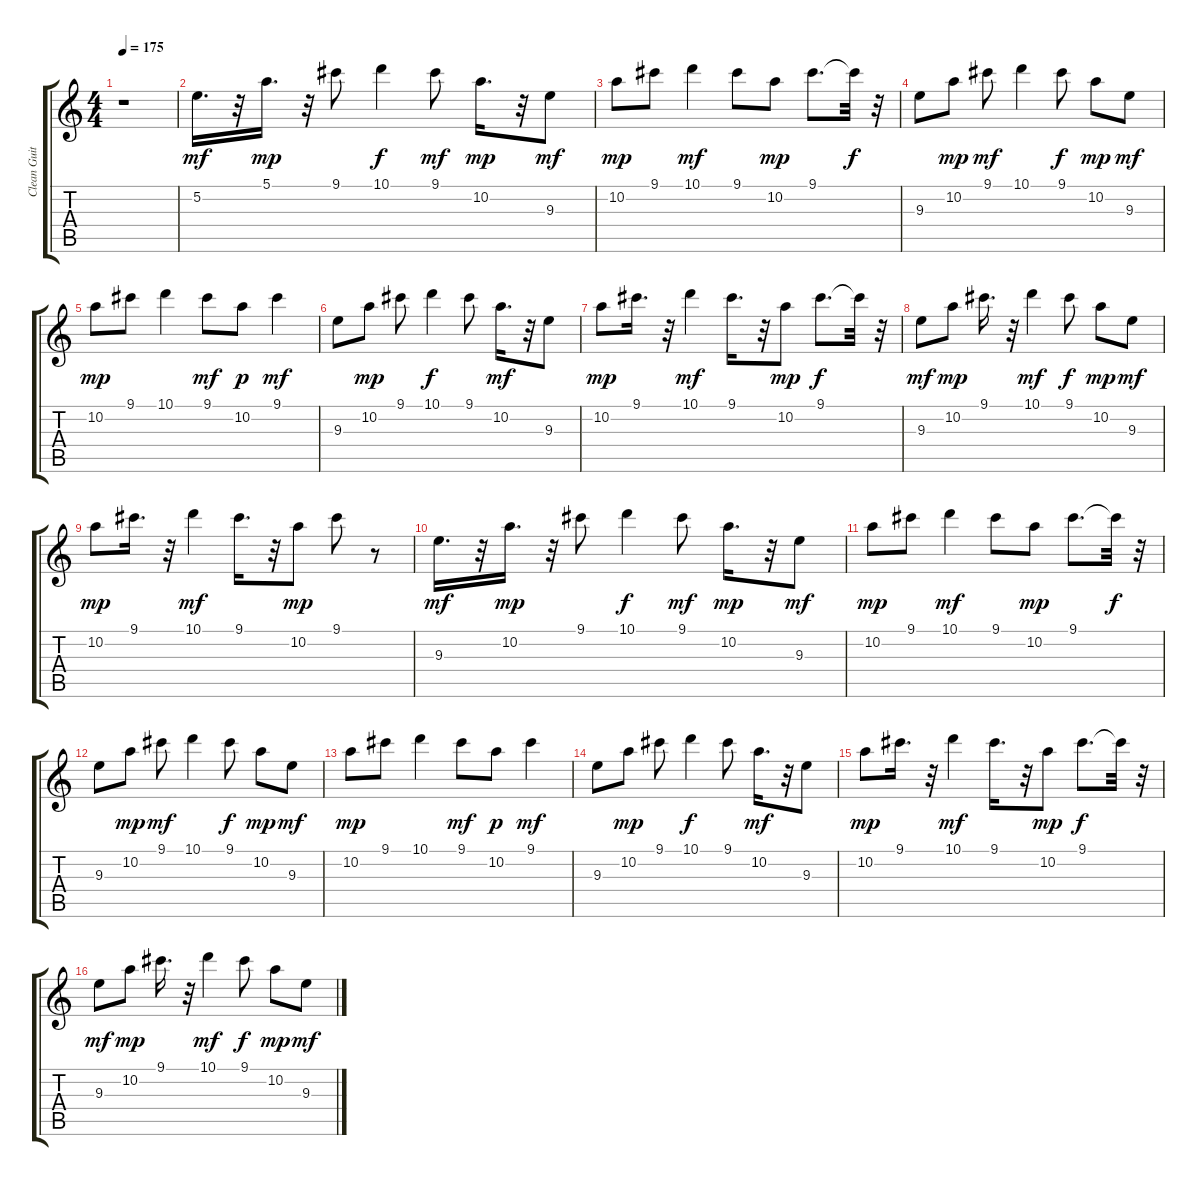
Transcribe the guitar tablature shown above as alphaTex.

\track ("Clean Guitar" "Clean Guit") {instrument electricguitarclean}
\staff {score tabs}
\tuning (E4 B3 G3 D3 A2 E2) {hide}
\ts (4 4)
\tempo 175
\clef g2
\ks c
r.1{dy mf} |
5.2.16{d} r.32 5.1.16{d dy mp} r.32 9.1.8 10.1.4{dy f} 9.1.8{dy mf} 10.2.16{d dy mp} r.32 9.3.8{dy mf} |
10.2.8{dy mp} 9.1.8 10.1.4{dy mf} 9.1.8 10.2.8{dy mp} 9.1.8{d} 9.1{t}.32{dy f} r.32 |
9.3.8 10.2.8{dy mp} 9.1.8{dy mf} 10.1.4 9.1.8{dy f} 10.2.8{dy mp} 9.3.8{dy mf} |
10.2.8{dy mp} 9.1.8 10.1.4 9.1.8{dy mf} 10.2.8{dy p} 9.1.4{dy mf} |
9.3.8 10.2.8{dy mp} 9.1.8 10.1.4{dy f} 9.1.8 10.2.16{d dy mf} r.32 9.3.8 |
10.2.8{dy mp} 9.1.16{d} r.32 10.1.4{dy mf} 9.1.16{d} r.32 10.2.8{dy mp} 9.1.8{d dy f} 9.1{t}.32 r.32 |
9.3.8{dy mf} 10.2.8{dy mp} 9.1.16{d} r.32 10.1.4{dy mf} 9.1.8{dy f} 10.2.8{dy mp} 9.3.8{dy mf} |
10.2.8{dy mp} 9.1.16{d} r.32 10.1.4{dy mf} 9.1.16{d} r.32 10.2.8{dy mp} 9.1.8 r.8 |
9.3.16{d dy mf} r.32 10.2.16{d dy mp} r.32 9.1.8 10.1.4{dy f} 9.1.8{dy mf} 10.2.16{d dy mp} r.32 9.3.8{dy mf} |
10.2.8{dy mp} 9.1.8 10.1.4{dy mf} 9.1.8 10.2.8{dy mp} 9.1.8{d} 9.1{t}.32{dy f} r.32 |
9.3.8 10.2.8{dy mp} 9.1.8{dy mf} 10.1.4 9.1.8{dy f} 10.2.8{dy mp} 9.3.8{dy mf} |
10.2.8{dy mp} 9.1.8 10.1.4 9.1.8{dy mf} 10.2.8{dy p} 9.1.4{dy mf} |
9.3.8 10.2.8{dy mp} 9.1.8 10.1.4{dy f} 9.1.8 10.2.16{d dy mf} r.32 9.3.8 |
10.2.8{dy mp} 9.1.16{d} r.32 10.1.4{dy mf} 9.1.16{d} r.32 10.2.8{dy mp} 9.1.8{d dy f} 9.1{t}.32 r.32 |
9.3.8{dy mf} 10.2.8{dy mp} 9.1.16{d} r.32 10.1.4{dy mf} 9.1.8{dy f} 10.2.8{dy mp} 9.3.8{dy mf}
